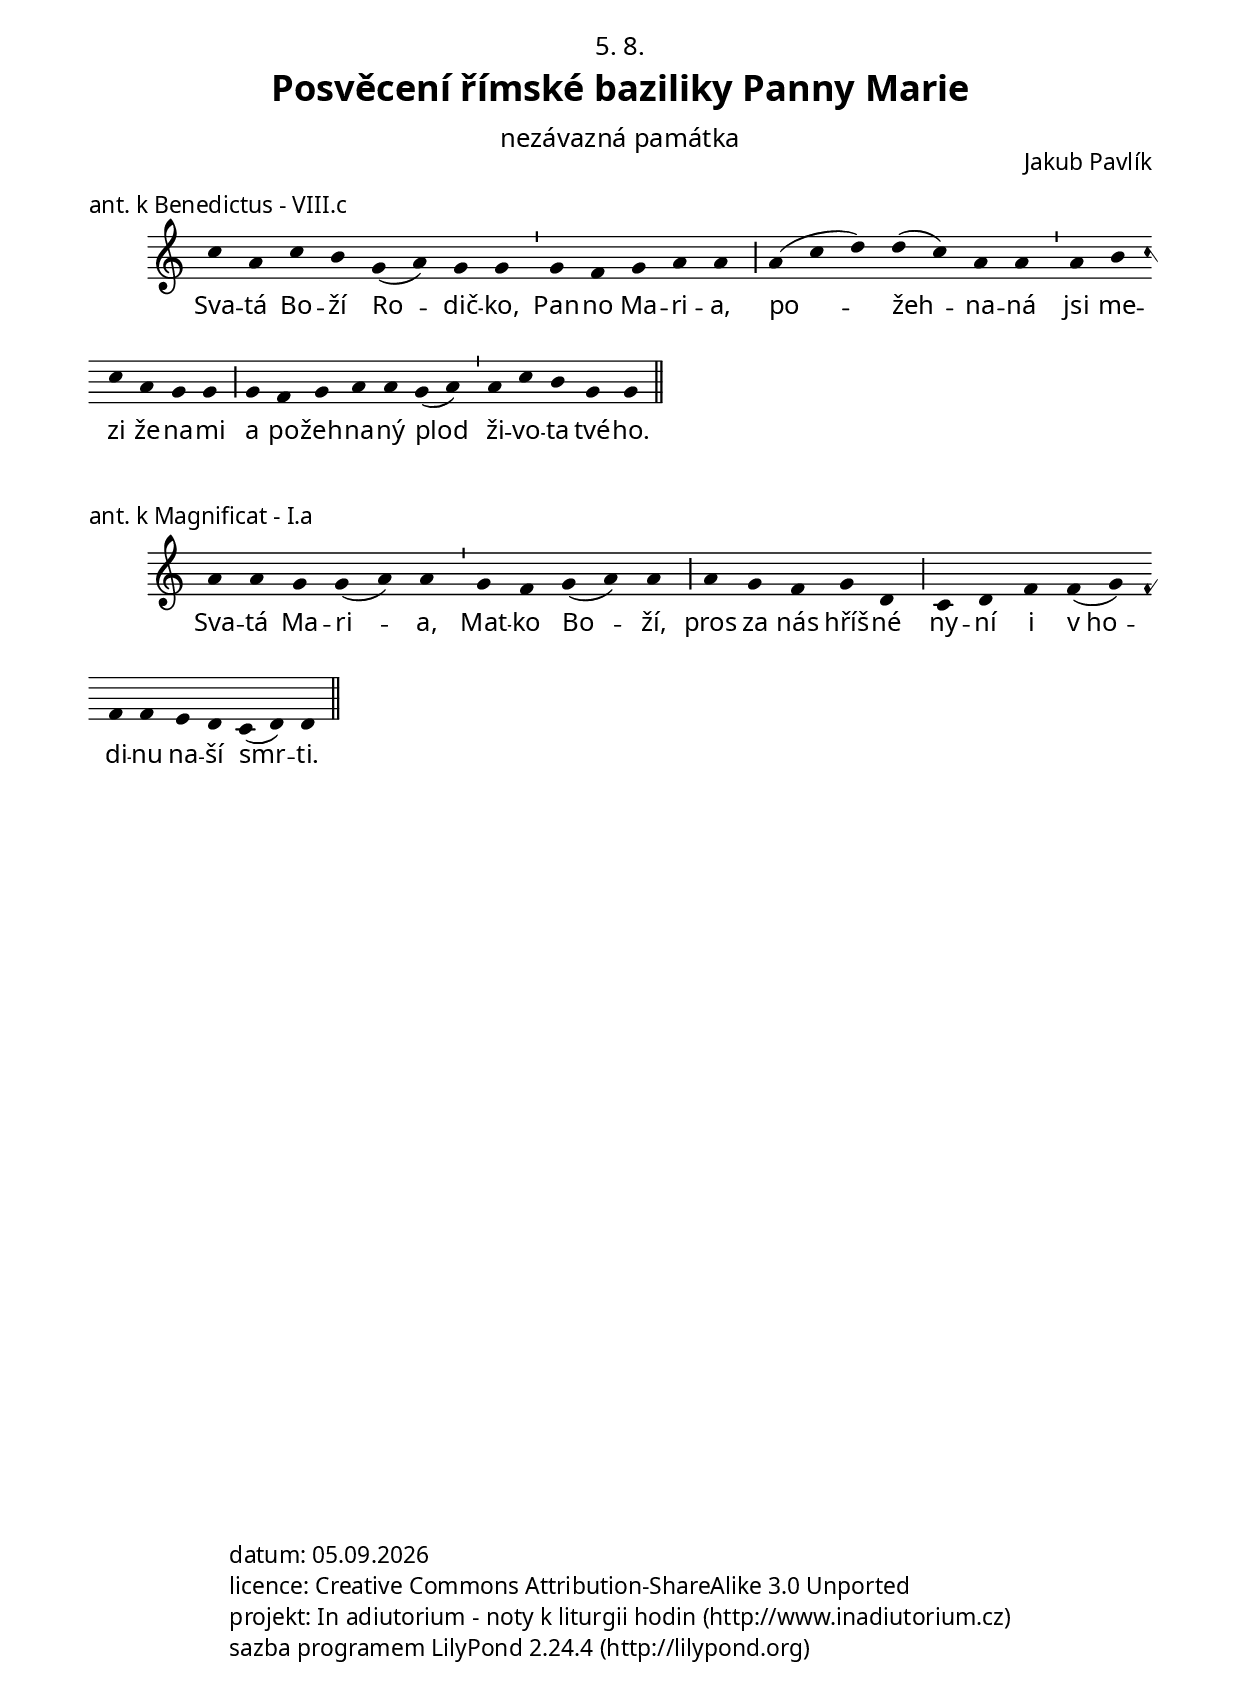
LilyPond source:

\version "2.19.16"

\include "../spolecne.ly"

\header {
  title = \markup\titleSvatek
            "Posvěcení římské baziliky Panny Marie"
            "nezávazná památka"
            "5. 8."
  composer = "Jakub Pavlík"
}

\score {
  \relative c'' {
    \choralniRezim
    c4 a c b g( a) g g \barMin
    g f g a a \barMaior
    a( c d) d( c) a a \barMin
    a b c a g g \barMaior
    g f g a a g( a) \barMin
    a c b g g \barFinalis
  }
  \addlyrics {
    Sva -- tá Bo -- ží Ro -- dič -- ko,
    Pan -- no Ma -- ri -- a,
    po -- žeh -- na -- ná
    jsi me -- zi že -- na -- mi
    a po -- žeh -- na -- ný
    plod ži -- vo -- ta tvé -- ho.
  }
  \header {
    quid = "ant. k Benedictus"
    modus = "VIII"
    differentia = "c"
    psalmus = ""
    id = "aben"
    piece = \markup {\sestavTitulekBezZalmu}
  }
}

\score {
  \relative c'' {
    \choralniRezim
    a4 a g g( a) a \barMin
    g f g( a) a \barMaior
    a g f g d \barMaior
    c d f f( g) f f e d c( d) d \barFinalis
  }
  \addlyrics {
    Sva -- tá Ma -- ri -- a,
    Mat -- ko Bo -- ží,
    pros za nás hříš -- né
    ny -- ní i v_ho -- di -- nu na -- ší smr -- ti.
  }
  \header {
    quid = "ant. k Magnificat"
    modus = "I"
    differentia = "a"
    psalmus = ""
    fial = "marianske_antifony.ly#avemaria?cast&upraveno"
    id = "amag"
    piece = \markup {\sestavTitulekBezZalmu}
  }
}